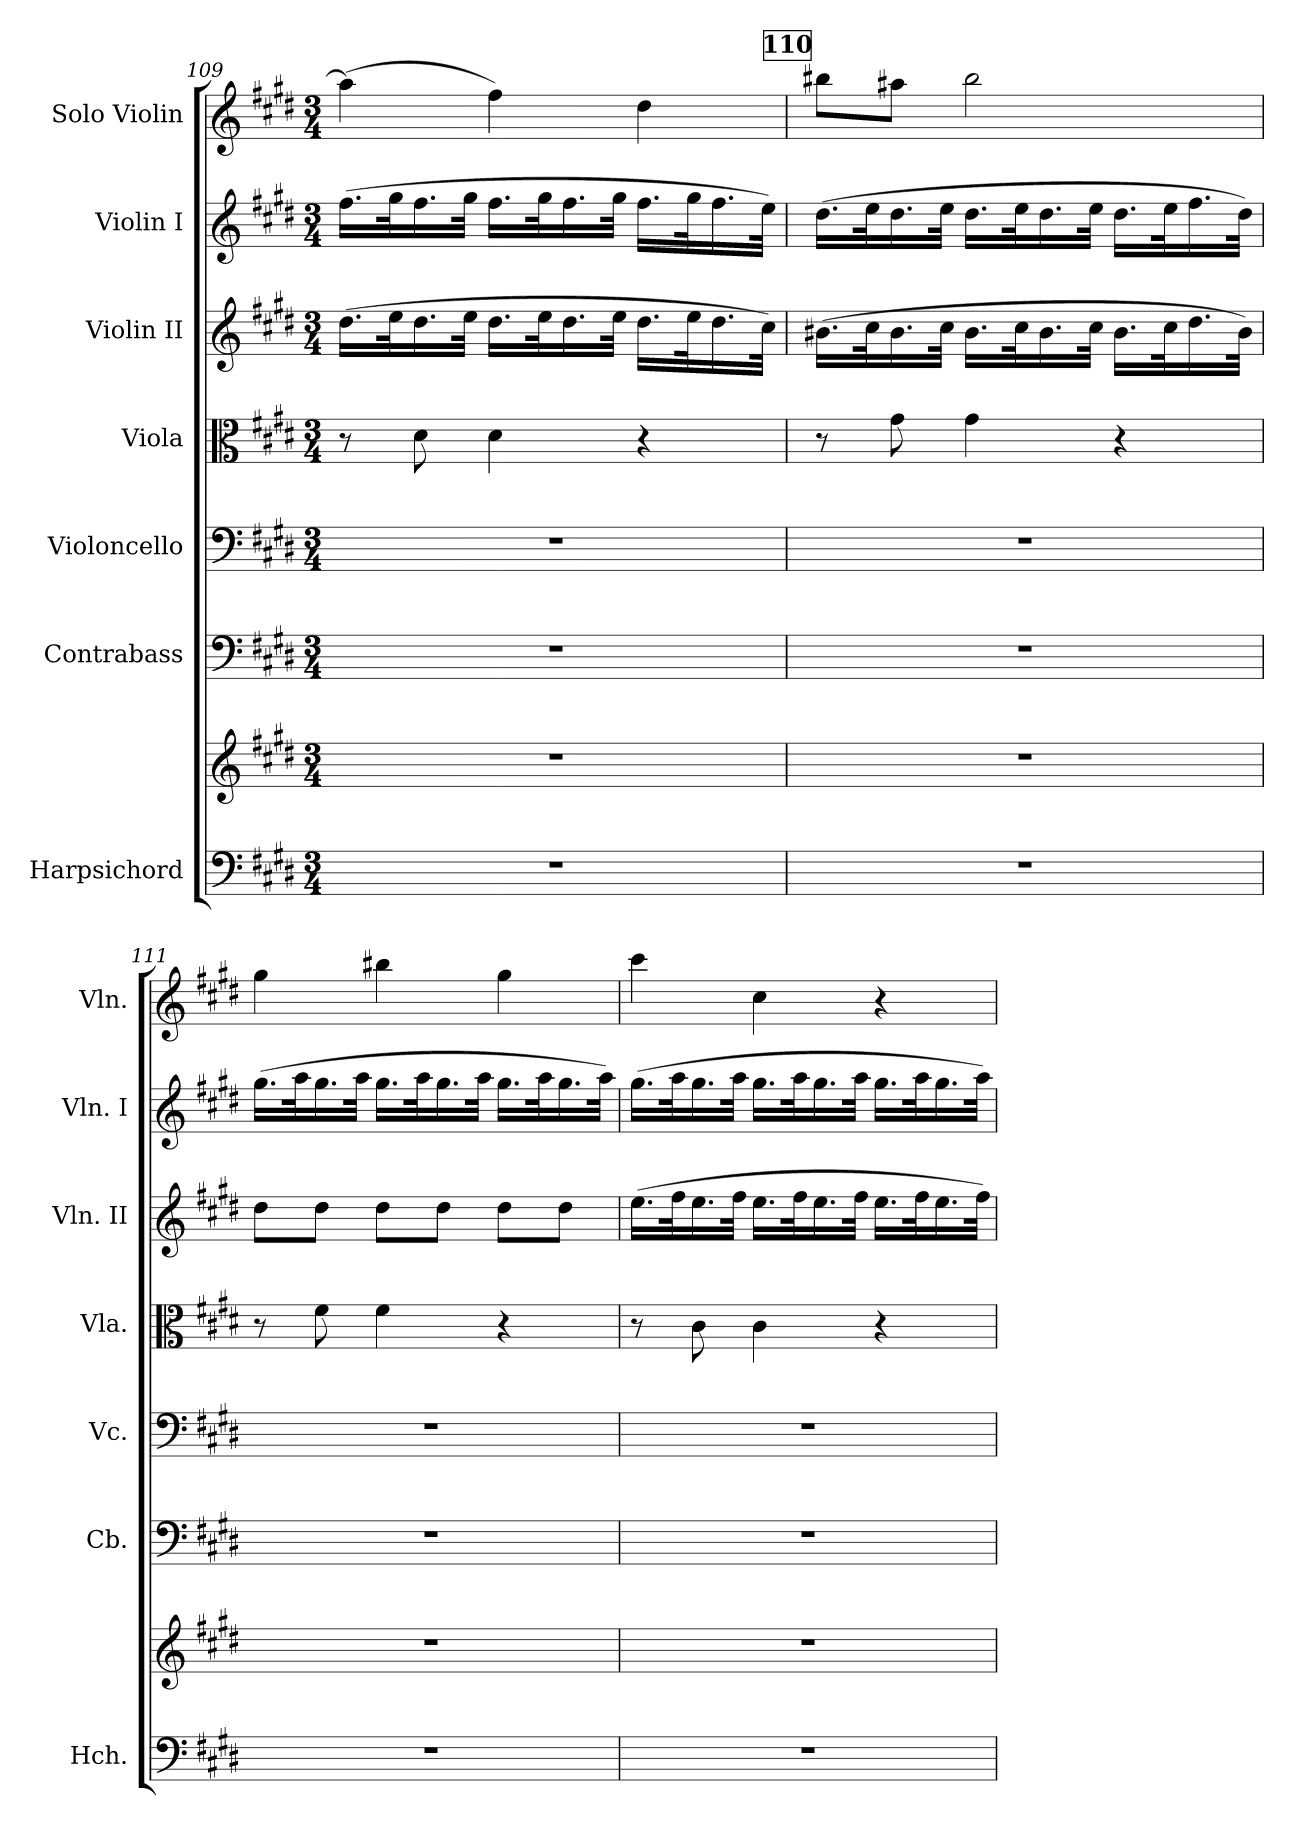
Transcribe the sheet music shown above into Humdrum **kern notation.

**kern	**kern	**kern	**kern	**kern	**kern	**kern	**kern
*part7	*part7	*part6	*part5	*part4	*part3	*part2	*part1
*staff8	*staff7	*staff6	*staff5	*staff4	*staff3	*staff2	*staff1
*I"Harpsichord	*	*I"Contrabass	*I"Violoncello	*I"Viola	*I"Violin II	*I"Violin I	*I"Solo Violin
*I'Hch.	*	*I'Cb.	*I'Vc.	*I'Vla.	*I'Vln. II	*I'Vln. I	*I'Vln.
*clefF4	*clefG2	*clefF4	*clefF4	*clefC3	*clefG2	*clefG2	*clefG2
*	*	*ITrd7c12	*	*	*	*	*
*k[f#c#g#d#]	*k[f#c#g#d#]	*k[f#c#g#d#]	*k[f#c#g#d#]	*k[f#c#g#d#]	*k[f#c#g#d#]	*k[f#c#g#d#]	*k[f#c#g#d#]
*M3/4	*M3/4	*M3/4	*M3/4	*M3/4	*M3/4	*M3/4	*M3/4
=109	=109	=109	=109	=109	=109	=109	=109
2.r	2.r	2.r	2.r	8r	(>16.dd#\LL	(>16.ff#\LL	(>4aa\]
.	.	.	.	.	32ee\K	32gg#\K	.
.	.	.	.	8d#\	16.dd#\	16.ff#\	.
.	.	.	.	.	32ee\JJk	32gg#\JJk	.
.	.	.	.	4d#\	16.dd#\LL	16.ff#\LL	4ff#\)
.	.	.	.	.	32ee\K	32gg#\K	.
.	.	.	.	.	16.dd#\	16.ff#\	.
.	.	.	.	.	32ee\JJk	32gg#\JJk	.
.	.	.	.	4r	16.dd#\LL	16.ff#\LL	4dd#\
.	.	.	.	.	32ee\K	32gg#\K	.
.	.	.	.	.	16.dd#\	16.ff#\	.
.	.	.	.	.	32cc#\JJk)	32ee\JJk)	.
!!LO:PB:g=z
!!LO:REH:place=s1:a:B:fs=14:t=110
=110	=110	=110	=110	=110	=110	=110	=110
2.r	2.r	2.r	2.r	8r	(>16.b#X\LL	(>16.dd#\LL	8bb#X\L
.	.	.	.	.	32cc#\K	32ee\K	.
.	.	.	.	8g#\	16.b#\	16.dd#\	8aa#X\J
.	.	.	.	.	32cc#\JJk	32ee\JJk	.
.	.	.	.	4g#\	16.b#\LL	16.dd#\LL	2bb#\
.	.	.	.	.	32cc#\K	32ee\K	.
.	.	.	.	.	16.b#\	16.dd#\	.
.	.	.	.	.	32cc#\JJk	32ee\JJk	.
.	.	.	.	4r	16.b#\LL	16.dd#\LL	.
.	.	.	.	.	32cc#\K	32ee\K	.
.	.	.	.	.	16.dd#\	16.ff#\	.
.	.	.	.	.	32b#\JJk)	32dd#\JJk)	.
=111	=111	=111	=111	=111	=111	=111	=111
2.r	2.r	2.r	2.r	8r	8dd#\L	(>16.gg#\LL	4gg#\
.	.	.	.	.	.	32aa\K	.
.	.	.	.	8f#\	8dd#\J	16.gg#\	.
.	.	.	.	.	.	32aa\JJk	.
.	.	.	.	4f#\	8dd#\L	16.gg#\LL	4bb#X\
.	.	.	.	.	.	32aa\K	.
.	.	.	.	.	8dd#\J	16.gg#\	.
.	.	.	.	.	.	32aa\JJk	.
.	.	.	.	4r	8dd#\L	16.gg#\LL	4gg#\
.	.	.	.	.	.	32aa\K	.
.	.	.	.	.	8dd#\J	16.gg#\	.
.	.	.	.	.	.	32aa\JJk)	.
!!LO:PB:g=z
=112	=112	=112	=112	=112	=112	=112	=112
2.r	2.r	2.r	2.r	8r	(>16.ee\LL	(>16.gg#\LL	4ccc#\
.	.	.	.	.	32ff#\K	32aa\K	.
.	.	.	.	8c#\	16.ee\	16.gg#\	.
.	.	.	.	.	32ff#\JJk	32aa\JJk	.
.	.	.	.	4c#\	16.ee\LL	16.gg#\LL	4cc#\
.	.	.	.	.	32ff#\K	32aa\K	.
.	.	.	.	.	16.ee\	16.gg#\	.
.	.	.	.	.	32ff#\JJk	32aa\JJk	.
.	.	.	.	4r	16.ee\LL	16.gg#\LL	4r
.	.	.	.	.	32ff#\K	32aa\K	.
.	.	.	.	.	16.ee\	16.gg#\	.
.	.	.	.	.	32ff#\JJk)	32aa\JJk)	.
=	=	=	=	=	=	=	=
*-	*-	*-	*-	*-	*-	*-	*-
